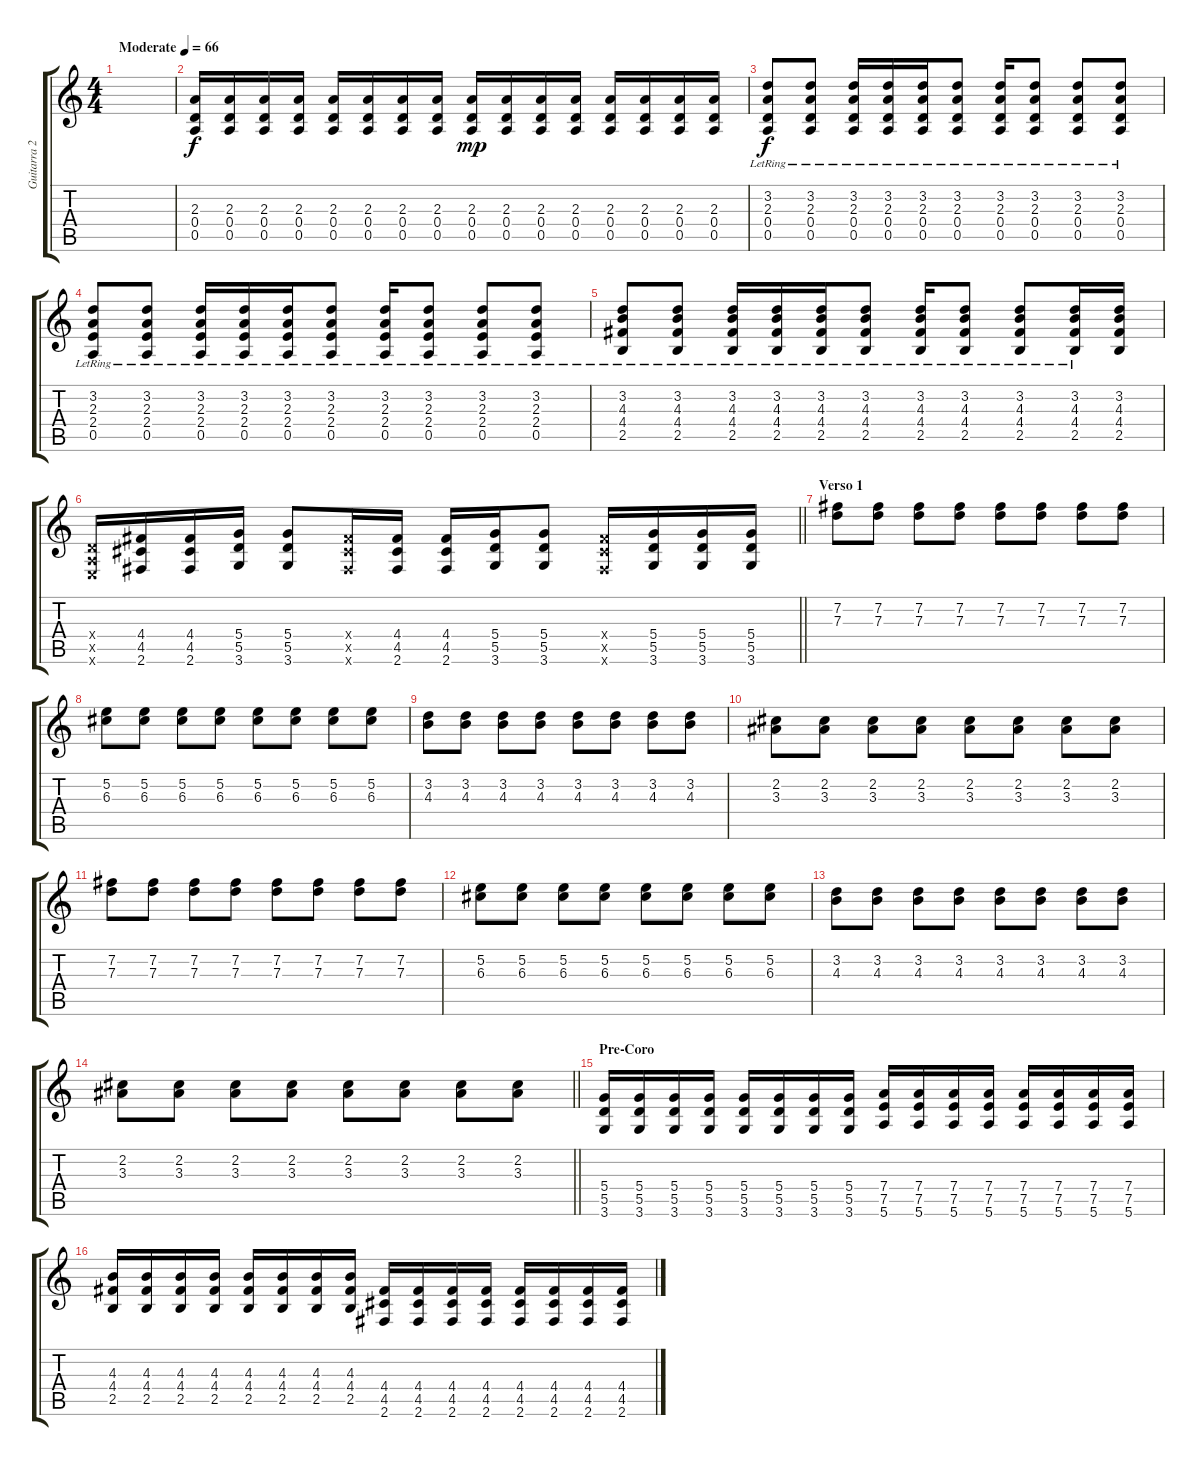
\track ("Guitarra 2" "Guitarra 2") {instrument overdrivenguitar}
\staff {score tabs}
\tuning (E4 B3 G3 D3 A2 E2) {hide}
\ts (4 4)
\tempo (66 "Moderate")
\clef g2
\ks c
|
(2.3 0.4 0.5).16 (2.3 0.4 0.5).16 (2.3 0.4 0.5).16 (2.3 0.4 0.5).16 (2.3 0.4 0.5).16 (2.3 0.4 0.5).16 (2.3 0.4 0.5).16 (2.3 0.4 0.5).16 (2.3 0.4 0.5).16{dy mp} (2.3 0.4 0.5).16 (2.3 0.4 0.5).16 (2.3 0.4 0.5).16 (2.3 0.4 0.5).16 (2.3 0.4 0.5).16 (2.3 0.4 0.5).16 (2.3 0.4 0.5).16 |
(3.2{lr} 2.3{lr} 0.4{lr} 0.5{lr}).8{dy f} (3.2{lr} 2.3{lr} 0.4{lr} 0.5{lr}).8 (3.2{lr} 2.3{lr} 0.4{lr} 0.5{lr}).16 (3.2{lr} 2.3{lr} 0.4{lr} 0.5{lr}).16 (3.2{lr} 2.3{lr} 0.4{lr} 0.5{lr}).16 (3.2{lr} 2.3{lr} 0.4{lr} 0.5{lr}).8 (3.2{lr} 2.3{lr} 0.4{lr} 0.5{lr}).16 (3.2{lr} 2.3{lr} 0.4{lr} 0.5{lr}).8 (3.2{lr} 2.3{lr} 0.4{lr} 0.5{lr}).8 (3.2{lr} 2.3{lr} 0.4{lr} 0.5{lr}).8 |
(3.2{lr} 2.3{lr} 2.4{lr} 0.5{lr}).8 (3.2{lr} 2.3{lr} 2.4{lr} 0.5{lr}).8 (3.2{lr} 2.3{lr} 2.4{lr} 0.5{lr}).16 (3.2{lr} 2.3{lr} 2.4{lr} 0.5{lr}).16 (3.2{lr} 2.3{lr} 2.4{lr} 0.5{lr}).16 (3.2{lr} 2.3{lr} 2.4{lr} 0.5{lr}).8 (3.2{lr} 2.3{lr} 2.4{lr} 0.5{lr}).16 (3.2{lr} 2.3{lr} 2.4{lr} 0.5{lr}).8 (3.2{lr} 2.3{lr} 2.4{lr} 0.5{lr}).8 (3.2{lr} 2.3{lr} 2.4{lr} 0.5{lr}).8 |
(3.2{lr} 4.3{lr} 4.4{lr} 2.5{lr}).8 (3.2{lr} 4.3{lr} 4.4{lr} 2.5{lr}).8 (3.2{lr} 4.3{lr} 4.4{lr} 2.5{lr}).16 (3.2{lr} 4.3{lr} 4.4{lr} 2.5{lr}).16 (3.2{lr} 4.3{lr} 4.4{lr} 2.5{lr}).16 (3.2{lr} 4.3{lr} 4.4{lr} 2.5{lr}).8 (3.2{lr} 4.3{lr} 4.4{lr} 2.5{lr}).16 (3.2{lr} 4.3{lr} 4.4{lr} 2.5{lr}).8 (3.2{lr} 4.3{lr} 4.4{lr} 2.5{lr}).8 (3.2{lr} 4.3{lr} 4.4{lr} 2.5{lr}).16 (3.2 4.3 4.4 2.5).16 |
\barLineRight lightlight
(0.4{x} 0.5{x} 0.6{x}).16 (4.4 4.5 2.6).16 (4.4 4.5 2.6).16 (5.4 5.5 3.6).16 (5.4 5.5 3.6).8 (4.4{x} 4.5{x} 2.6{x}).16 (4.4 4.5 2.6).16 (4.4 4.5 2.6).16 (5.4 5.5 3.6).16 (5.4 5.5 3.6).8 (4.4{x} 4.5{x} 2.6{x}).16 (5.4 5.5 3.6).16 (5.4 5.5 3.6).16 (5.4 5.5 3.6).16 |
\section ("" "Verso 1")
(7.2 7.3).8{instrument electricguitarclean} (7.2 7.3).8 (7.2 7.3).8 (7.2 7.3).8 (7.2 7.3).8 (7.2 7.3).8 (7.2 7.3).8 (7.2 7.3).8 |
(5.2 6.3).8 (5.2 6.3).8 (5.2 6.3).8 (5.2 6.3).8 (5.2 6.3).8 (5.2 6.3).8 (5.2 6.3).8 (5.2 6.3).8 |
(3.2 4.3).8 (3.2 4.3).8 (3.2 4.3).8 (3.2 4.3).8 (3.2 4.3).8 (3.2 4.3).8 (3.2 4.3).8 (3.2 4.3).8 |
(2.2 3.3).8 (2.2 3.3).8 (2.2 3.3).8 (2.2 3.3).8 (2.2 3.3).8 (2.2 3.3).8 (2.2 3.3).8 (2.2 3.3).8 |
(7.2 7.3).8{instrument electricguitarclean} (7.2 7.3).8 (7.2 7.3).8 (7.2 7.3).8 (7.2 7.3).8 (7.2 7.3).8 (7.2 7.3).8 (7.2 7.3).8 |
(5.2 6.3).8 (5.2 6.3).8 (5.2 6.3).8 (5.2 6.3).8 (5.2 6.3).8 (5.2 6.3).8 (5.2 6.3).8 (5.2 6.3).8 |
(3.2 4.3).8 (3.2 4.3).8 (3.2 4.3).8 (3.2 4.3).8 (3.2 4.3).8 (3.2 4.3).8 (3.2 4.3).8 (3.2 4.3).8 |
\barLineRight lightlight
(2.2 3.3).8 (2.2 3.3).8 (2.2 3.3).8 (2.2 3.3).8 (2.2 3.3).8 (2.2 3.3).8 (2.2 3.3).8 (2.2 3.3).8 |
\section ("" "Pre-Coro")
(5.4 5.5 3.6).16{instrument overdrivenguitar} (5.4 5.5 3.6).16 (5.4 5.5 3.6).16 (5.4 5.5 3.6).16 (5.4 5.5 3.6).16 (5.4 5.5 3.6).16 (5.4 5.5 3.6).16 (5.4 5.5 3.6).16 (7.4 7.5 5.6).16 (7.4 7.5 5.6).16 (7.4 7.5 5.6).16 (7.4 7.5 5.6).16 (7.4 7.5 5.6).16 (7.4 7.5 5.6).16 (7.4 7.5 5.6).16 (7.4 7.5 5.6).16 |
(4.3 4.4 2.5).16 (4.3 4.4 2.5).16 (4.3 4.4 2.5).16 (4.3 4.4 2.5).16 (4.3 4.4 2.5).16 (4.3 4.4 2.5).16 (4.3 4.4 2.5).16 (4.3 4.4 2.5).16 (4.4 4.5 2.6).16 (4.4 4.5 2.6).16 (4.4 4.5 2.6).16 (4.4 4.5 2.6).16 (4.4 4.5 2.6).16 (4.4 4.5 2.6).16 (4.4 4.5 2.6).16 (4.4 4.5 2.6).16
